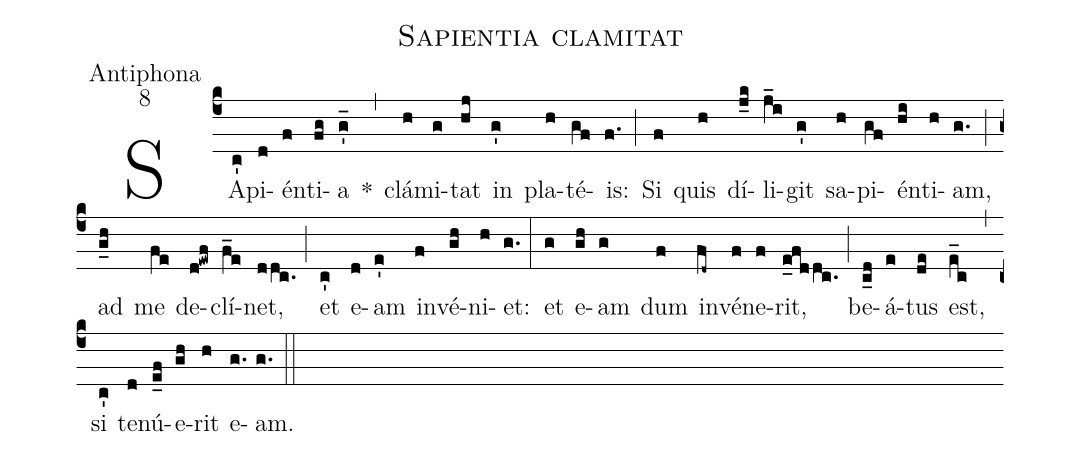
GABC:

name:Sapientia clamitat;
office-part:Antiphona;
mode:8;
%%
(c4) SA(c')pi(d)én(f)ti(fg)a(g'_) *(,) clá(h)mi(g)tat(hj) in(g') pla(h)té(gf)is:(f.) (;) Si(f) quis(h) dí(j_k)li(j_i)git(g') sa(h)pi(gf)én(hi)ti(h)am,(g.) (;) ad(g_h) me(fe) de(d!ewf)clí(f_e)net,(ddc.) (;) et(c') e(d)am(e') in(f)vé(gh)ni(h)et:(g.) (:) et(g) e(gh)am(g) dum(f) in(fd~)vé(f)ne(f)rit,(e_fddc.) (;) be(c_d)á(e)tus(de) est,(e_c) (,) si(c') te(d)nú(e_f)e(gh)rit(h) e(g.)am.(g.) (::)
